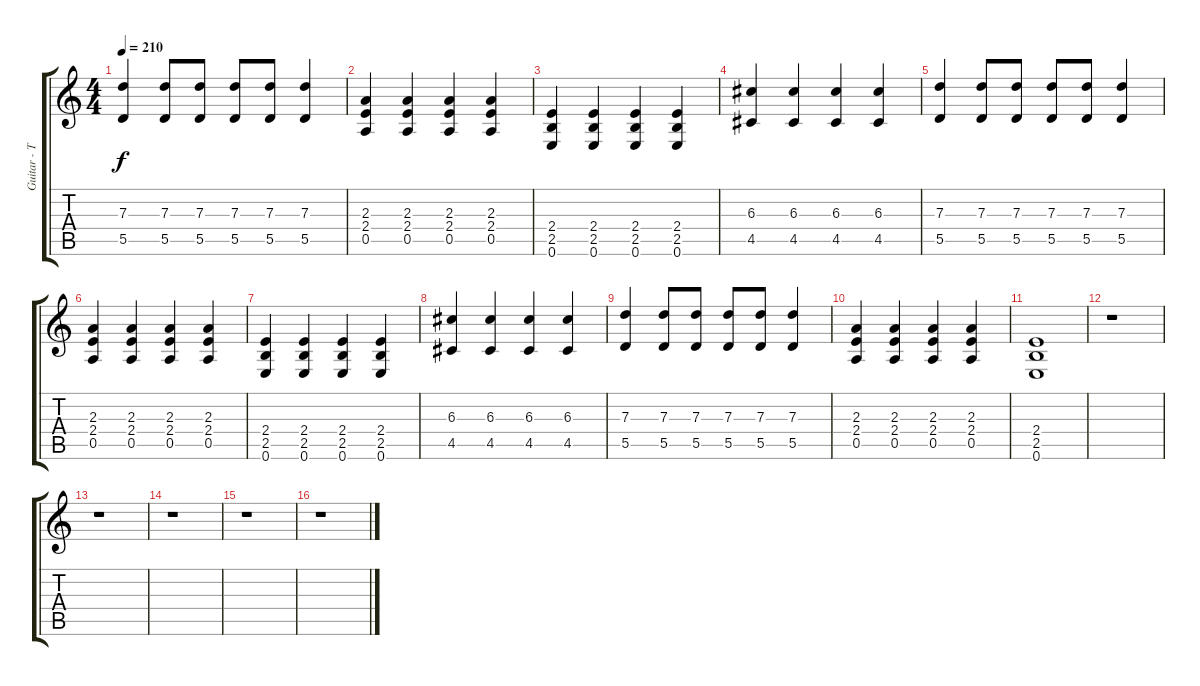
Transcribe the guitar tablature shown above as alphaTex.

\track ("Guitar - Tom Mattew Delonge" "Guitar - T") {instrument distortionguitar}
\staff {score tabs}
\tuning (E4 B3 G3 D3 A2 E2) {hide}
\ts (4 4)
\tempo 210
\clef g2
\ks c
(7.3 5.5).4{dy f} (7.3 5.5).8 (7.3 5.5).8 (7.3 5.5).8 (7.3 5.5).8 (7.3 5.5).4 |
(2.3 2.4 0.5).4 (2.3 2.4 0.5).4 (2.3 2.4 0.5).4 (2.3 2.4 0.5).4 |
(2.4 2.5 0.6).4 (2.4 2.5 0.6).4 (2.4 2.5 0.6).4 (2.4 2.5 0.6).4 |
(6.3 4.5).4 (6.3 4.5).4 (6.3 4.5).4 (6.3 4.5).4 |
(7.3 5.5).4 (7.3 5.5).8 (7.3 5.5).8 (7.3 5.5).8 (7.3 5.5).8 (7.3 5.5).4 |
(2.3 2.4 0.5).4 (2.3 2.4 0.5).4 (2.3 2.4 0.5).4 (2.3 2.4 0.5).4 |
(2.4 2.5 0.6).4 (2.4 2.5 0.6).4 (2.4 2.5 0.6).4 (2.4 2.5 0.6).4 |
(6.3 4.5).4 (6.3 4.5).4 (6.3 4.5).4 (6.3 4.5).4 |
(7.3 5.5).4 (7.3 5.5).8 (7.3 5.5).8 (7.3 5.5).8 (7.3 5.5).8 (7.3 5.5).4 |
(2.3 2.4 0.5).4 (2.3 2.4 0.5).4 (2.3 2.4 0.5).4 (2.3 2.4 0.5).4 |
(2.4 2.5 0.6).1 |
r.1 |
r.1 |
r.1 |
r.1 |
r.1
